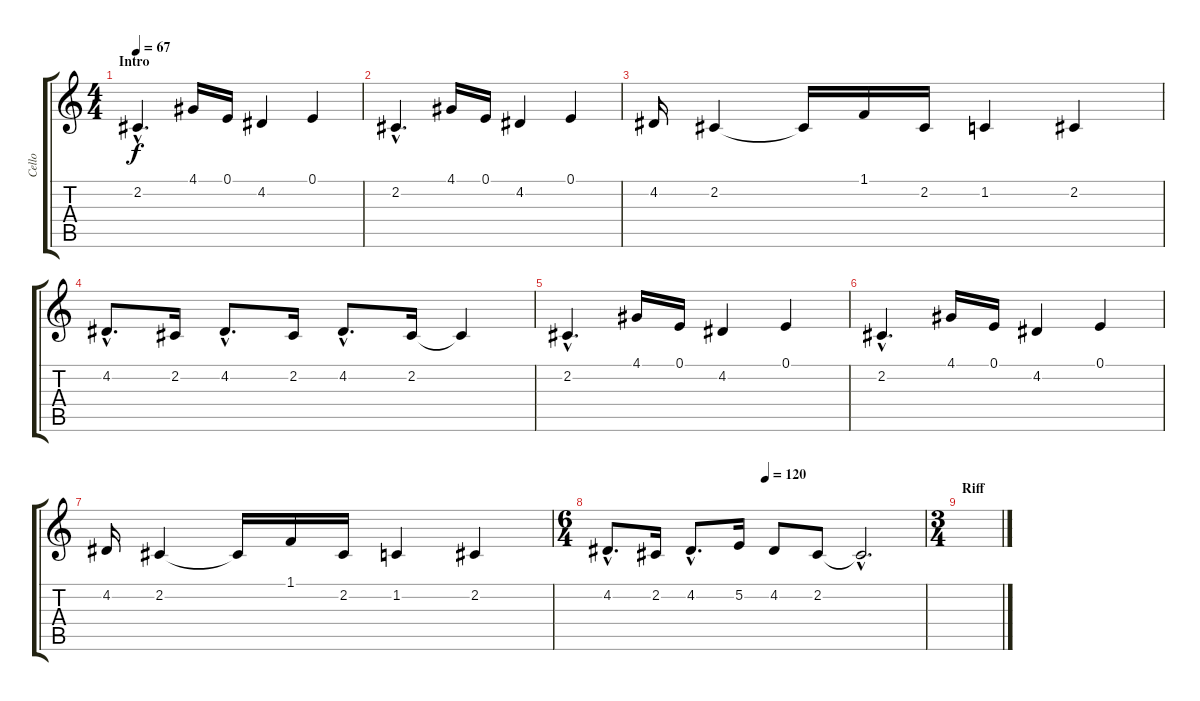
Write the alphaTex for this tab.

\track ("Cello" "Cello") {instrument cello}
\staff {score tabs}
\tuning (E4 B3 G3 D3 A2 E2) {hide}
\ts (4 4)
\section ("" "Intro")
\tempo 67
\clef g2
\ks c
2.2{hac}.4{d dy f instrument cello} 4.1.16 0.1.16 4.2.4 0.1.4 |
2.2{hac}.4{d} 4.1.16 0.1.16 4.2.4 0.1.4 |
4.2.16 2.2.4 2.2{t}.16 1.1.16 2.2.16 1.2.4 2.2.4 |
4.2{hac}.8{d} 2.2.16 4.2{hac}.8{d} 2.2.16 4.2{hac}.8{d} 2.2.16 2.2{t}.4 |
2.2{hac}.4{d} 4.1.16 0.1.16 4.2.4 0.1.4 |
2.2{hac}.4{d} 4.1.16 0.1.16 4.2.4 0.1.4 |
4.2.16 2.2.4 2.2{t}.16 1.1.16 2.2.16 1.2.4 2.2.4 |
\ts (6 4)
\tempo (120 0.5)
4.2{hac}.8{d} 2.2.16 4.2{hac}.8{d} 5.2.16 4.2.8 2.2.8 2.2{hac t}.2{d} |
\ts (3 4)
\section ("" "Riff")
